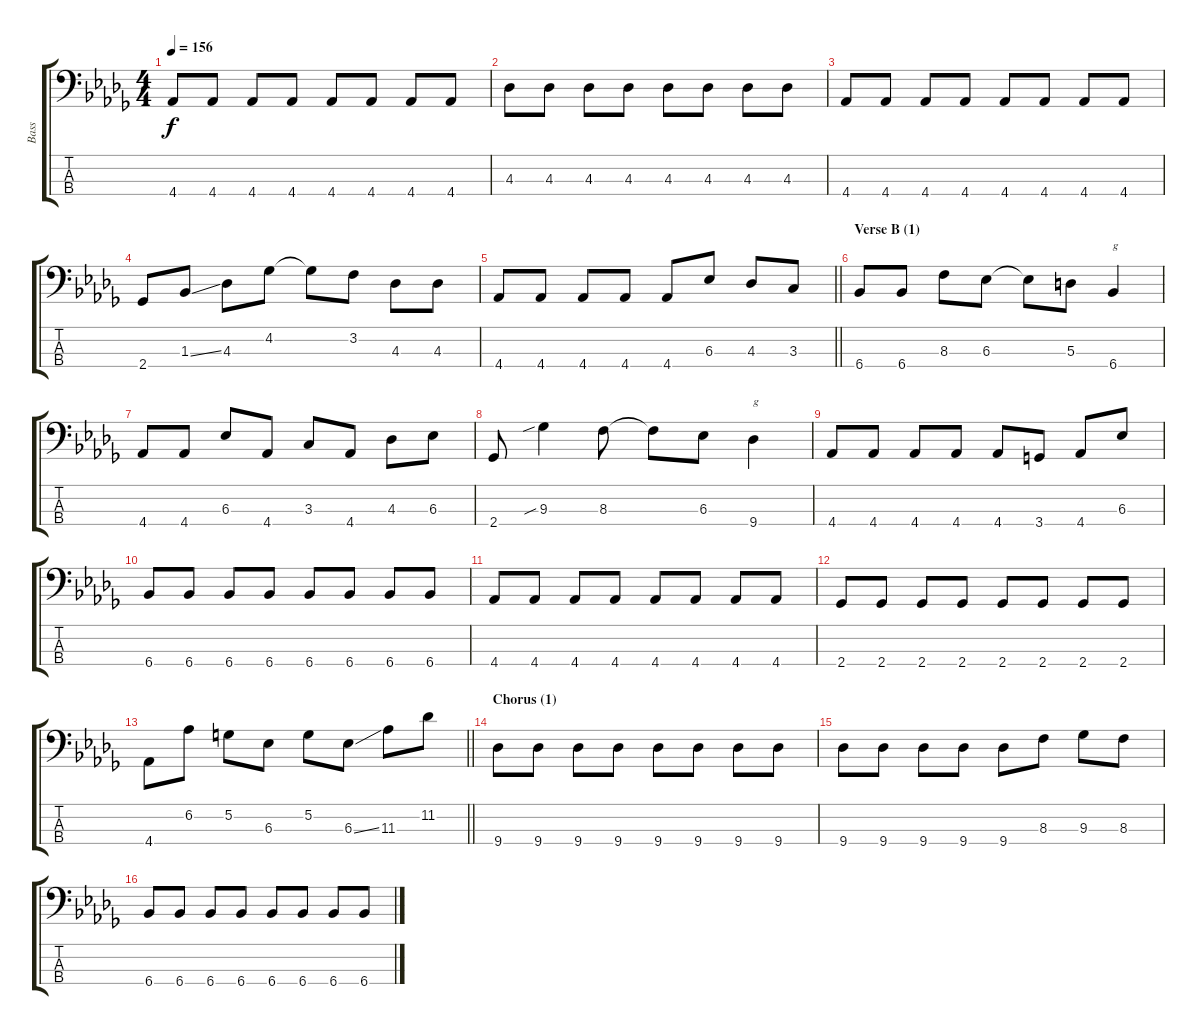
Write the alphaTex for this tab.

\track ("Bass" "Bass") {instrument electricbasspick}
\staff {score tabs}
\tuning (G2 D2 A1 E1) {hide}
\ts (4 4)
\tempo 156
\clef f4
\ks db
4.4.8{dy f} 4.4.8 4.4.8 4.4.8 4.4.8 4.4.8 4.4.8 4.4.8 |
4.3.8 4.3.8 4.3.8 4.3.8 4.3.8 4.3.8 4.3.8 4.3.8 |
4.4.8 4.4.8 4.4.8 4.4.8 4.4.8 4.4.8 4.4.8 4.4.8 |
2.4.8 1.3{ss}.8 4.3.8 4.2.8 4.2{t}.8 3.2.8 4.3.8 4.3.8 |
\barLineRight lightlight
4.4.8 4.4.8 4.4.8 4.4.8 4.4.8 6.3.8 4.3.8 3.3.8 |
\section ("" "Verse B (1)")
6.4.8 6.4.8 8.3.8 6.3.8 6.3{t}.8 5.3.8 6.4.4{txt "g"} |
4.4.8 4.4.8 6.3.8 4.4.8 3.3.8 4.4.8 4.3.8 6.3.8 |
2.4.8 9.3{sib}.4 8.3.8 8.3{t}.8 6.3.8 9.4.4{txt "g"} |
4.4.8 4.4.8 4.4.8 4.4.8 4.4.8 3.4.8 4.4.8 6.3.8 |
6.4.8 6.4.8 6.4.8 6.4.8 6.4.8 6.4.8 6.4.8 6.4.8 |
4.4.8 4.4.8 4.4.8 4.4.8 4.4.8 4.4.8 4.4.8 4.4.8 |
2.4.8 2.4.8 2.4.8 2.4.8 2.4.8 2.4.8 2.4.8 2.4.8 |
\barLineRight lightlight
4.4.8 6.2.8 5.2.8 6.3.8 5.2.8 6.3{ss}.8 11.3.8 11.2.8 |
\section ("" "Chorus (1)")
9.4.8 9.4.8 9.4.8 9.4.8 9.4.8 9.4.8 9.4.8 9.4.8 |
9.4.8 9.4.8 9.4.8 9.4.8 9.4.8 8.3.8 9.3.8 8.3.8 |
6.4.8 6.4.8 6.4.8 6.4.8 6.4.8 6.4.8 6.4.8 6.4.8
